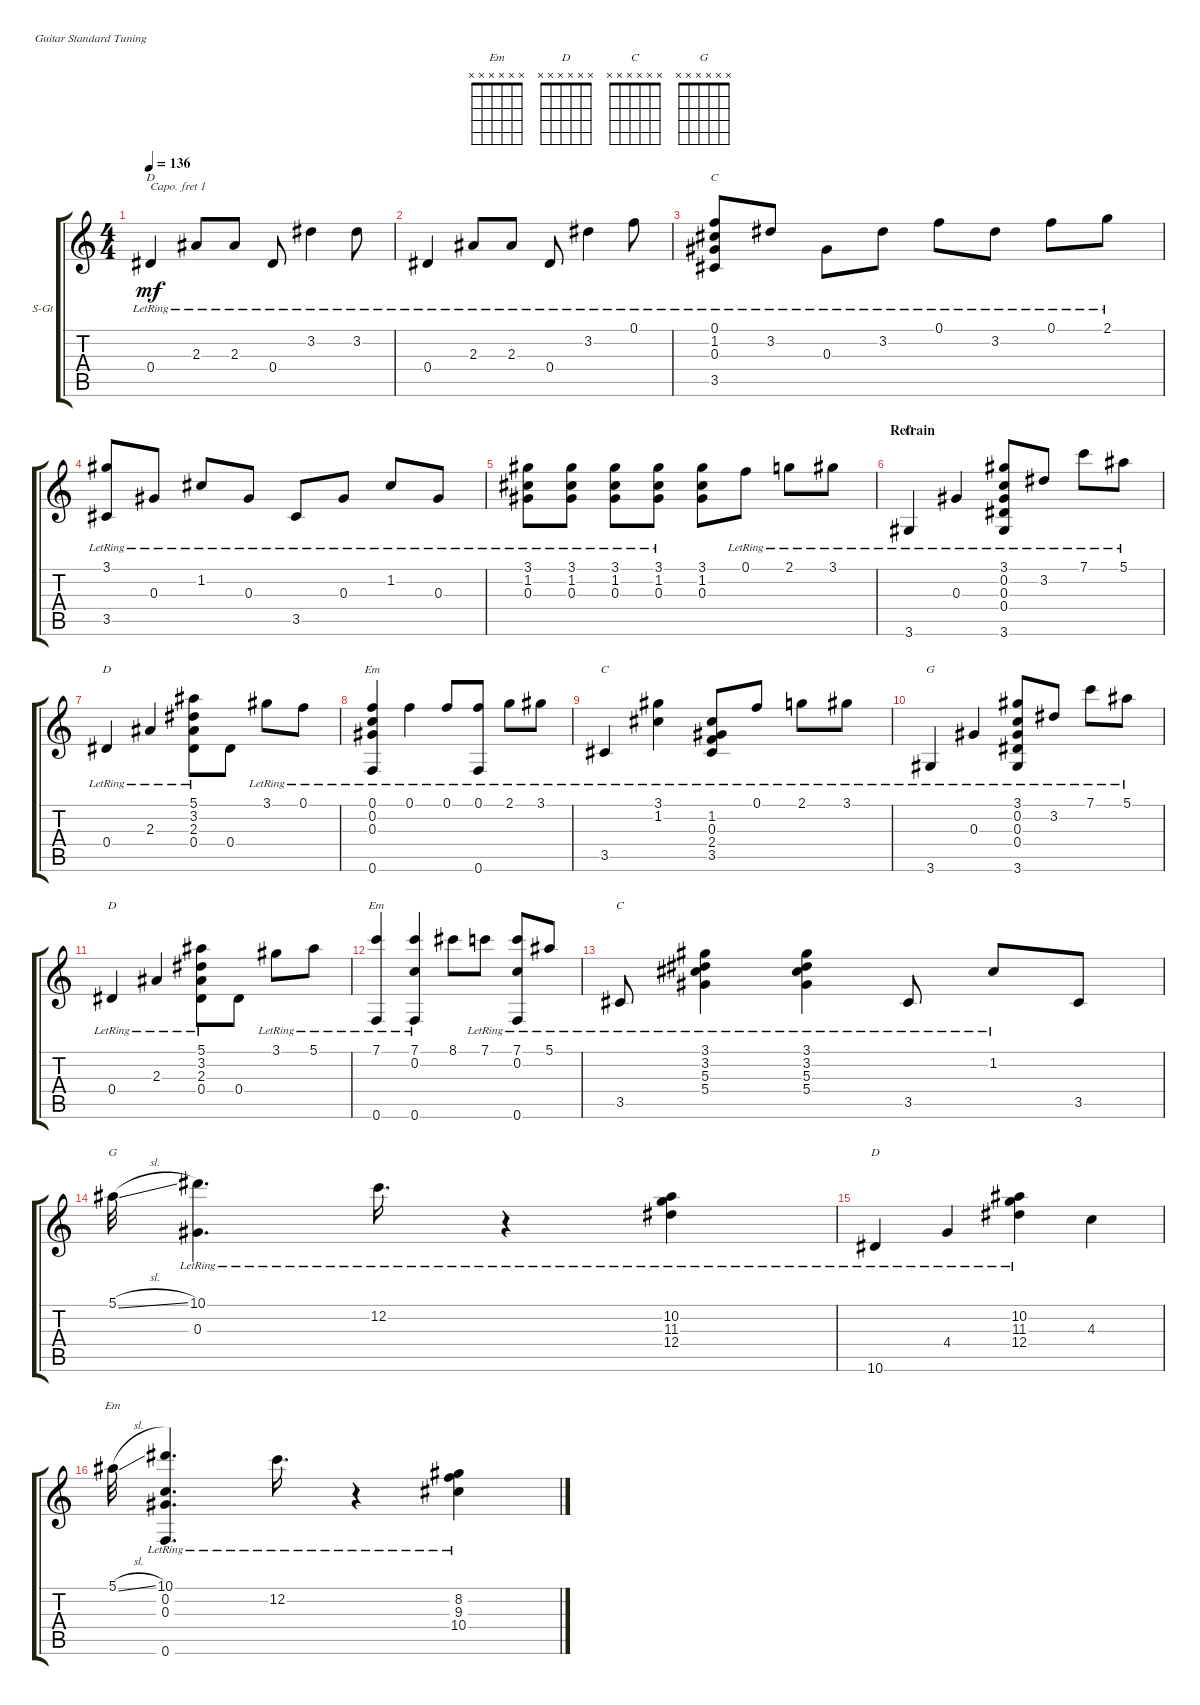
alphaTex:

\defaultSystemsLayout 4
\bracketExtendMode groupsimilarinstruments
\firstSystemTrackNameOrientation horizontal
\otherSystemsTrackNameOrientation horizontal
\track ("Steel Guitar" "S-Gt") {instrument acousticguitarsteel}
\staff {score tabs}
\capo 1
\tuning (E4 B3 G3 D3 A2 E2)
\chord ("Em" x x x x x x)
\chord ("D" x x x x x x)
\chord ("C" x x x x x x)
\chord ("G" x x x x x x)
\ts (4 4)
\tempo 136
\clef g2
\ks c
0.4{lr}.4{ch "D" dy mf} 2.3{lr}.8 2.3{lr}.8 0.4{lr}.8 3.2{lr}.4 3.2{lr}.8 |
0.4{lr}.4 2.3{lr}.8 2.3{lr}.8 0.4{lr}.8 3.2{lr}.4 0.1{lr}.8 |
(3.5{lr} 0.3{lr} 1.2{lr} 0.1{lr}).8{ch "C"} 3.2{lr}.8 0.3{lr}.8 3.2{lr}.8 0.1{lr}.8 3.2{lr}.8 0.1{lr}.8 2.1{lr}.8 |
(3.1{lr} 3.5{lr}).8 0.3{lr}.8 1.2{lr}.8 0.3{lr}.8 3.5{lr}.8 0.3{lr}.8 1.2{lr}.8 0.3{lr}.8 |
(3.1{lr} 1.2{lr} 0.3{lr}).8 (3.1{lr} 1.2{lr} 0.3{lr}).8 (3.1{lr} 1.2{lr} 0.3{lr}).8 (3.1{lr} 1.2{lr} 0.3{lr}).8 (3.1 1.2 0.3).8 0.1{lr}.8 2.1{lr}.8 3.1{lr}.8 |
\section ("" "Refrain")
3.6{lr}.4{ch "G"} 0.3{lr}.4 (0.2{lr} 3.1{lr} 3.6 0.4 0.3).8 3.2{lr}.8 7.1{lr}.8 5.1{lr}.8 |
0.4{lr}.4{ch "D"} 2.3{lr}.4 (3.2{lr} 5.1{lr} 2.3 0.4).8 0.4.8 3.1{lr}.8 0.1{lr}.8 |
(0.6{lr} 0.3{lr} 0.2{lr} 0.1{lr}).4{ch "Em"} 0.1{lr}.4 0.1{lr}.8 (0.1{lr} 0.6{lr}).8 2.1{lr}.8 3.1{lr}.8 |
3.5{lr}.4{ch "C"} (1.2{lr} 3.1{lr}).4 (3.5{lr} 2.4 1.2 0.3).8 0.1{lr}.8 2.1{lr}.8 3.1{lr}.8 |
3.6{lr}.4{ch "G"} 0.3{lr}.4 (0.2{lr} 3.1{lr} 3.6 0.4 0.3).8 3.2{lr}.8 7.1{lr}.8 5.1{lr}.8 |
0.4{lr}.4{ch "D"} 2.3{lr}.4 (3.2{lr} 5.1{lr} 2.3 0.4).8 0.4.8 3.1{lr}.8 5.1{lr}.8 |
(7.1{lr} 0.6{lr}).4{ch "Em"} (7.1{lr} 0.2{lr} 0.6{lr}).4 8.1.8 7.1{lr}.8 (7.1{lr} 0.2{lr} 0.6{lr}).8 5.1{lr}.8 |
3.5{lr}.8{ch "C"} (3.1{lr} 5.3{lr} 5.4{lr} 3.2{lr}).4 (5.3{lr} 5.4{lr} 3.2{lr} 3.1{lr}).4 3.5{lr}.8 1.2{lr}.8 3.5.8 |
5.1{sl}.32{ch "G"} (10.1{lr} 0.3).4{d} 12.2{lr}.16{d} r.4 (10.2{lr} 11.3{lr} 12.4{lr}).4 |
10.6{lr}.4{ch "D"} 4.4{lr}.4 (10.2{lr} 11.3{lr} 12.4{lr}).4 4.3.4 |
5.1{sl}.32{ch "Em"} (10.1{lr} 0.3{lr} 0.2{lr} 0.6{lr}).4{d} 12.2{lr}.16{d} r.4 (8.2{lr} 9.3{lr} 10.4{lr}).4
